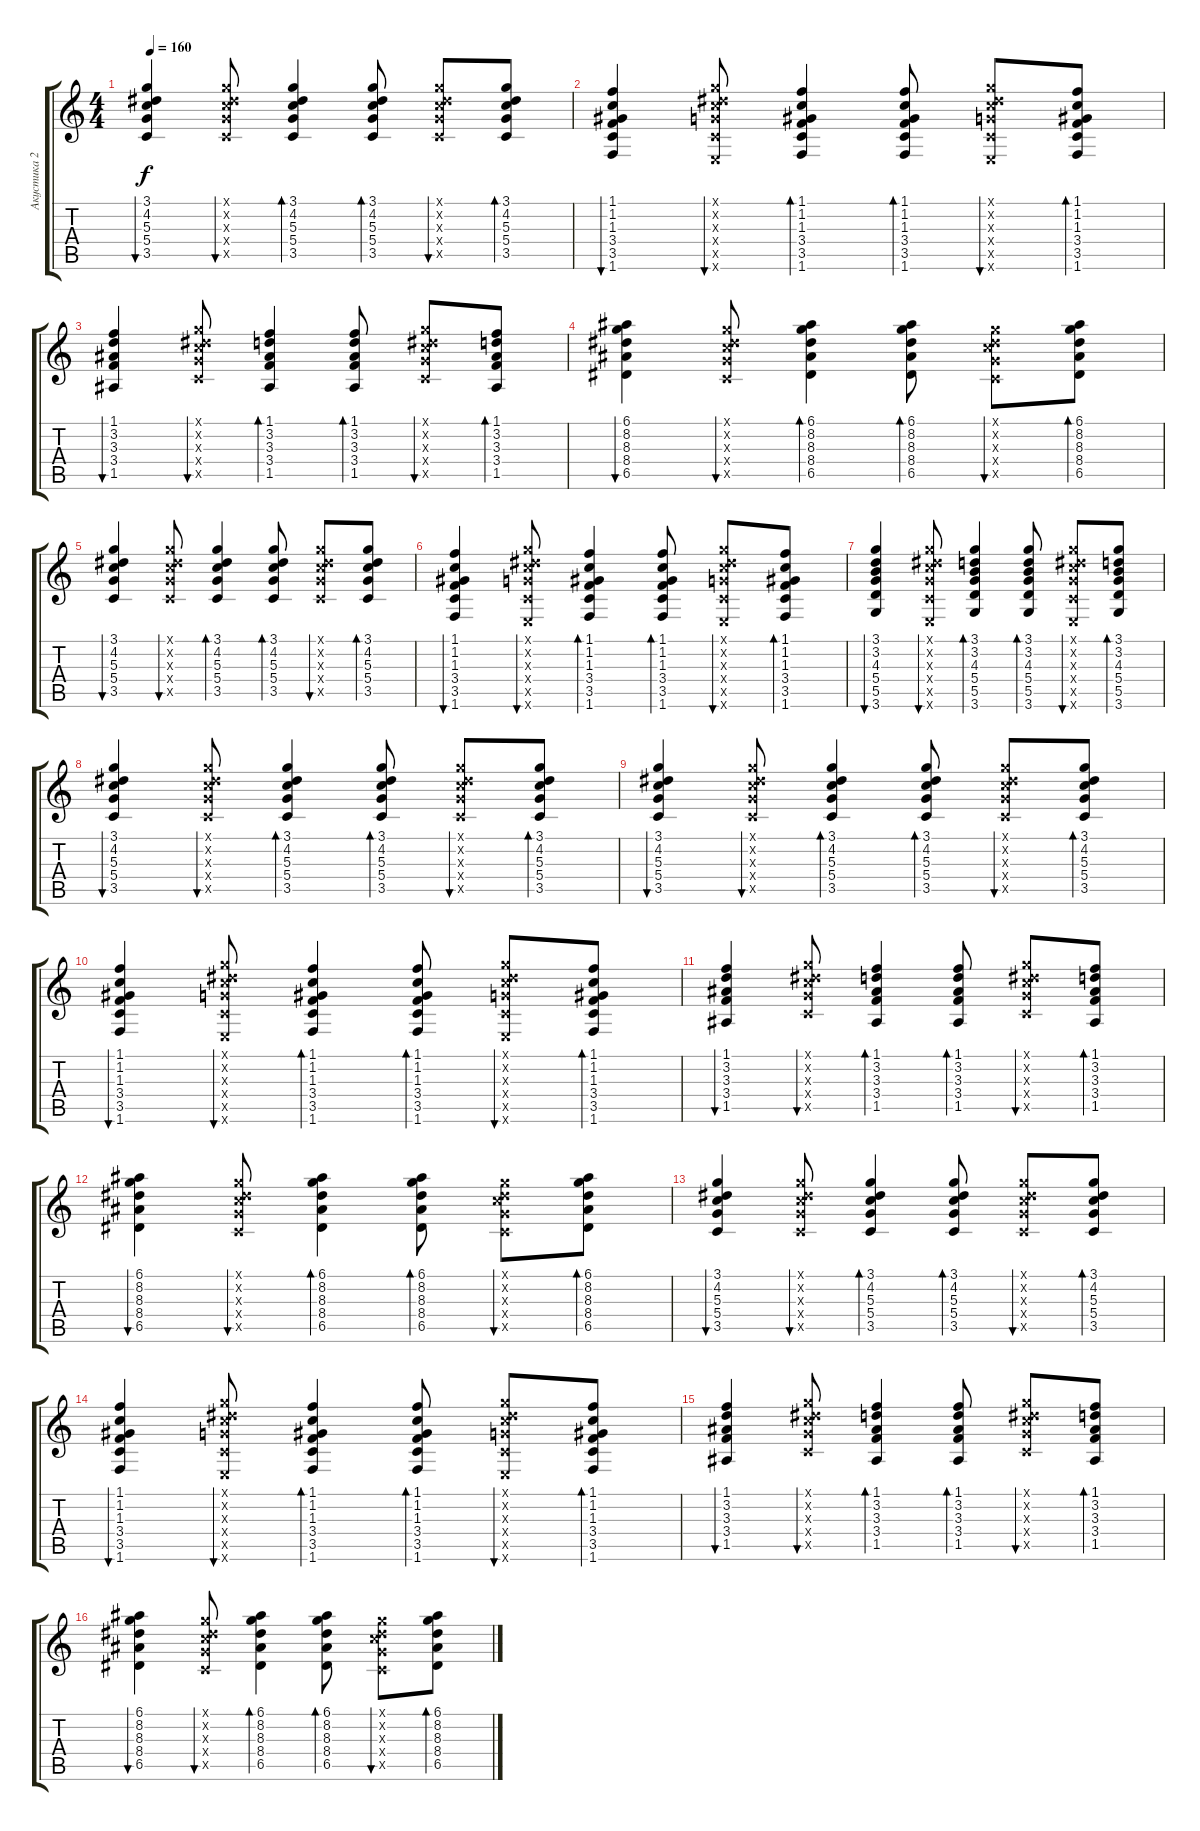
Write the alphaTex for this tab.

\track ("Акустика 2" "Акустика 2") {instrument acousticguitarsteel}
\staff {score tabs}
\tuning (E4 B3 G3 D3 A2 E2) {hide}
\ts (4 4)
\tempo 160
\clef g2
\ks c
(3.1 4.2 5.3 5.4 3.5).4{bu 60 dy f} (3.1{x} 4.2{x} 5.3{x} 5.4{x} 3.5{x}).8{bu 60} (3.1 4.2 5.3 5.4 3.5).4{bd 60} (3.1 4.2 5.3 5.4 3.5).8{bd 60} (3.1{x} 4.2{x} 5.3{x} 5.4{x} 3.5{x}).8{bu 60} (3.1 4.2 5.3 5.4 3.5).8{bd 60} |
(1.1 1.2 1.3 3.4 3.5 1.6).4{bu 60} (3.1{x} 4.2{x} 5.3{x} 5.4{x} 3.5{x} 0.6{x}).8{bu 60} (1.1 1.2 1.3 3.4 3.5 1.6).4{bd 60} (1.1 1.2 1.3 3.4 3.5 1.6).8{bd 60} (3.1{x} 4.2{x} 5.3{x} 5.4{x} 3.5{x} 0.6{x}).8{bu 60} (1.1 1.2 1.3 3.4 3.5 1.6).8{bd 60} |
(1.1 3.2 3.3 3.4 1.5).4{bu 60} (3.1{x} 4.2{x} 5.3{x} 5.4{x} 3.5{x}).8{bu 60} (1.1 3.2 3.3 3.4 1.5).4{bd 60} (1.1 3.2 3.3 3.4 1.5).8{bd 60} (3.1{x} 4.2{x} 5.3{x} 5.4{x} 3.5{x}).8{bu 60} (1.1 3.2 3.3 3.4 1.5).8{bd 60} |
(6.1 8.2 8.3 8.4 6.5).4{bu 60} (3.1{x} 4.2{x} 5.3{x} 5.4{x} 3.5{x}).8{bu 60} (6.1 8.2 8.3 8.4 6.5).4{bd 60} (6.1 8.2 8.3 8.4 6.5).8{bd 60} (3.1{x} 4.2{x} 5.3{x} 5.4{x} 3.5{x}).8{bu 60} (6.1 8.2 8.3 8.4 6.5).8{bd 60} |
(3.1 4.2 5.3 5.4 3.5).4{bu 60} (3.1{x} 4.2{x} 5.3{x} 5.4{x} 3.5{x}).8{bu 60} (3.1 4.2 5.3 5.4 3.5).4{bd 60} (3.1 4.2 5.3 5.4 3.5).8{bd 60} (3.1{x} 4.2{x} 5.3{x} 5.4{x} 3.5{x}).8{bu 60} (3.1 4.2 5.3 5.4 3.5).8{bd 60} |
(1.1 1.2 1.3 3.4 3.5 1.6).4{bu 60} (3.1{x} 4.2{x} 5.3{x} 5.4{x} 3.5{x} 0.6{x}).8{bu 60} (1.1 1.2 1.3 3.4 3.5 1.6).4{bd 60} (1.1 1.2 1.3 3.4 3.5 1.6).8{bd 60} (3.1{x} 4.2{x} 5.3{x} 5.4{x} 3.5{x} 0.6{x}).8{bu 60} (1.1 1.2 1.3 3.4 3.5 1.6).8{bd 60} |
(3.1 3.2 4.3 5.4 5.5 3.6).4{bu 60} (3.1{x} 4.2{x} 5.3{x} 5.4{x} 3.5{x} 0.6{x}).8{bu 60} (3.1 3.2 4.3 5.4 5.5 3.6).4{bd 60} (3.1 3.2 4.3 5.4 5.5 3.6).8{bd 60} (3.1{x} 4.2{x} 5.3{x} 5.4{x} 3.5{x} 0.6{x}).8{bu 60} (3.1 3.2 4.3 5.4 5.5 3.6).8{bd 60} |
(3.1 4.2 5.3 5.4 3.5).4{bu 60} (3.1{x} 4.2{x} 5.3{x} 5.4{x} 3.5{x}).8{bu 60} (3.1 4.2 5.3 5.4 3.5).4{bd 60} (3.1 4.2 5.3 5.4 3.5).8{bd 60} (3.1{x} 4.2{x} 5.3{x} 5.4{x} 3.5{x}).8{bu 60} (3.1 4.2 5.3 5.4 3.5).8{bd 60} |
(3.1 4.2 5.3 5.4 3.5).4{bu 60} (3.1{x} 4.2{x} 5.3{x} 5.4{x} 3.5{x}).8{bu 60} (3.1 4.2 5.3 5.4 3.5).4{bd 60} (3.1 4.2 5.3 5.4 3.5).8{bd 60} (3.1{x} 4.2{x} 5.3{x} 5.4{x} 3.5{x}).8{bu 60} (3.1 4.2 5.3 5.4 3.5).8{bd 60} |
(1.1 1.2 1.3 3.4 3.5 1.6).4{bu 60} (3.1{x} 4.2{x} 5.3{x} 5.4{x} 3.5{x} 0.6{x}).8{bu 60} (1.1 1.2 1.3 3.4 3.5 1.6).4{bd 60} (1.1 1.2 1.3 3.4 3.5 1.6).8{bd 60} (3.1{x} 4.2{x} 5.3{x} 5.4{x} 3.5{x} 0.6{x}).8{bu 60} (1.1 1.2 1.3 3.4 3.5 1.6).8{bd 60} |
(1.1 3.2 3.3 3.4 1.5).4{bu 60} (3.1{x} 4.2{x} 5.3{x} 5.4{x} 3.5{x}).8{bu 60} (1.1 3.2 3.3 3.4 1.5).4{bd 60} (1.1 3.2 3.3 3.4 1.5).8{bd 60} (3.1{x} 4.2{x} 5.3{x} 5.4{x} 3.5{x}).8{bu 60} (1.1 3.2 3.3 3.4 1.5).8{bd 60} |
(6.1 8.2 8.3 8.4 6.5).4{bu 60} (3.1{x} 4.2{x} 5.3{x} 5.4{x} 3.5{x}).8{bu 60} (6.1 8.2 8.3 8.4 6.5).4{bd 60} (6.1 8.2 8.3 8.4 6.5).8{bd 60} (3.1{x} 4.2{x} 5.3{x} 5.4{x} 3.5{x}).8{bu 60} (6.1 8.2 8.3 8.4 6.5).8{bd 60} |
(3.1 4.2 5.3 5.4 3.5).4{bu 60} (3.1{x} 4.2{x} 5.3{x} 5.4{x} 3.5{x}).8{bu 60} (3.1 4.2 5.3 5.4 3.5).4{bd 60} (3.1 4.2 5.3 5.4 3.5).8{bd 60} (3.1{x} 4.2{x} 5.3{x} 5.4{x} 3.5{x}).8{bu 60} (3.1 4.2 5.3 5.4 3.5).8{bd 60} |
(1.1 1.2 1.3 3.4 3.5 1.6).4{bu 60} (3.1{x} 4.2{x} 5.3{x} 5.4{x} 3.5{x} 0.6{x}).8{bu 60} (1.1 1.2 1.3 3.4 3.5 1.6).4{bd 60} (1.1 1.2 1.3 3.4 3.5 1.6).8{bd 60} (3.1{x} 4.2{x} 5.3{x} 5.4{x} 3.5{x} 0.6{x}).8{bu 60} (1.1 1.2 1.3 3.4 3.5 1.6).8{bd 60} |
(1.1 3.2 3.3 3.4 1.5).4{bu 60} (3.1{x} 4.2{x} 5.3{x} 5.4{x} 3.5{x}).8{bu 60} (1.1 3.2 3.3 3.4 1.5).4{bd 60} (1.1 3.2 3.3 3.4 1.5).8{bd 60} (3.1{x} 4.2{x} 5.3{x} 5.4{x} 3.5{x}).8{bu 60} (1.1 3.2 3.3 3.4 1.5).8{bd 60} |
(6.1 8.2 8.3 8.4 6.5).4{bu 60} (3.1{x} 4.2{x} 5.3{x} 5.4{x} 3.5{x}).8{bu 60} (6.1 8.2 8.3 8.4 6.5).4{bd 60} (6.1 8.2 8.3 8.4 6.5).8{bd 60} (3.1{x} 4.2{x} 5.3{x} 5.4{x} 3.5{x}).8{bu 60} (6.1 8.2 8.3 8.4 6.5).8{bd 60}
